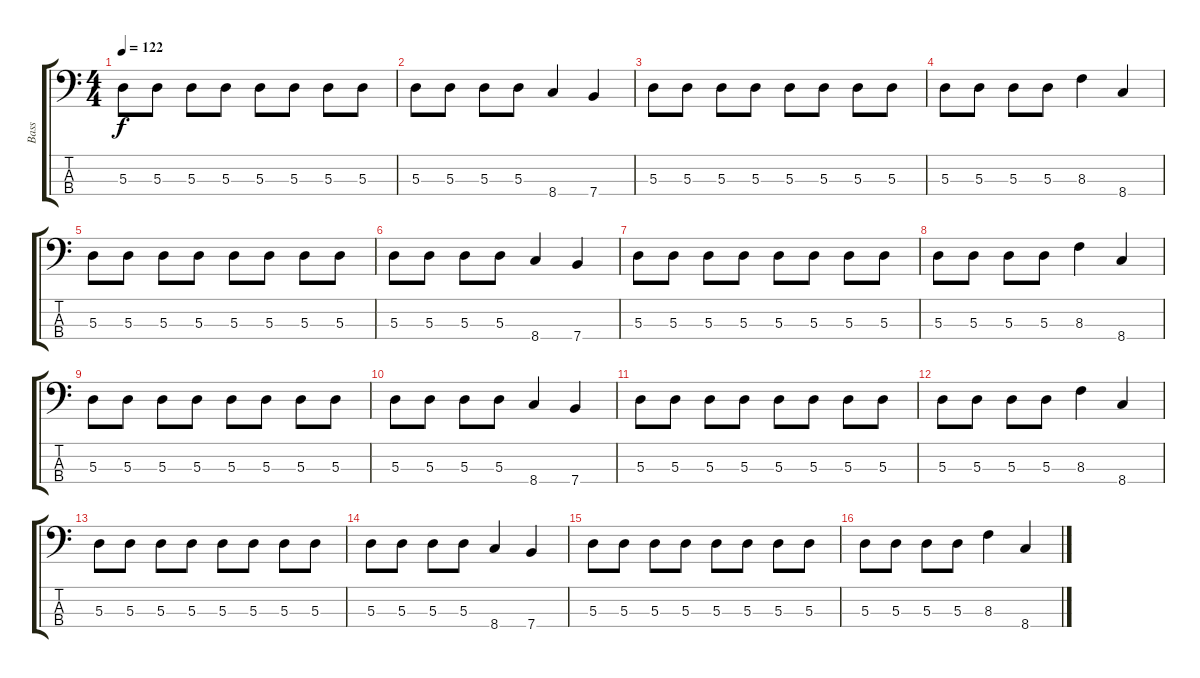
\track ("Bass" "Bass") {instrument electricbassfinger}
\staff {score tabs}
\tuning (G2 D2 A1 E1) {hide}
\ts (4 4)
\tempo 122
\clef f4
\ks c
5.3.8{dy f} 5.3.8 5.3.8 5.3.8 5.3.8 5.3.8 5.3.8 5.3.8 |
5.3.8 5.3.8 5.3.8 5.3.8 8.4.4 7.4.4 |
5.3.8 5.3.8 5.3.8 5.3.8 5.3.8 5.3.8 5.3.8 5.3.8 |
5.3.8 5.3.8 5.3.8 5.3.8 8.3.4 8.4.4 |
5.3.8 5.3.8 5.3.8 5.3.8 5.3.8 5.3.8 5.3.8 5.3.8 |
5.3.8 5.3.8 5.3.8 5.3.8 8.4.4 7.4.4 |
5.3.8 5.3.8 5.3.8 5.3.8 5.3.8 5.3.8 5.3.8 5.3.8 |
5.3.8 5.3.8 5.3.8 5.3.8 8.3.4 8.4.4 |
5.3.8 5.3.8 5.3.8 5.3.8 5.3.8 5.3.8 5.3.8 5.3.8 |
5.3.8 5.3.8 5.3.8 5.3.8 8.4.4 7.4.4 |
5.3.8 5.3.8 5.3.8 5.3.8 5.3.8 5.3.8 5.3.8 5.3.8 |
5.3.8 5.3.8 5.3.8 5.3.8 8.3.4 8.4.4 |
5.3.8 5.3.8 5.3.8 5.3.8 5.3.8 5.3.8 5.3.8 5.3.8 |
5.3.8 5.3.8 5.3.8 5.3.8 8.4.4 7.4.4 |
5.3.8 5.3.8 5.3.8 5.3.8 5.3.8 5.3.8 5.3.8 5.3.8 |
5.3.8 5.3.8 5.3.8 5.3.8 8.3.4 8.4.4
